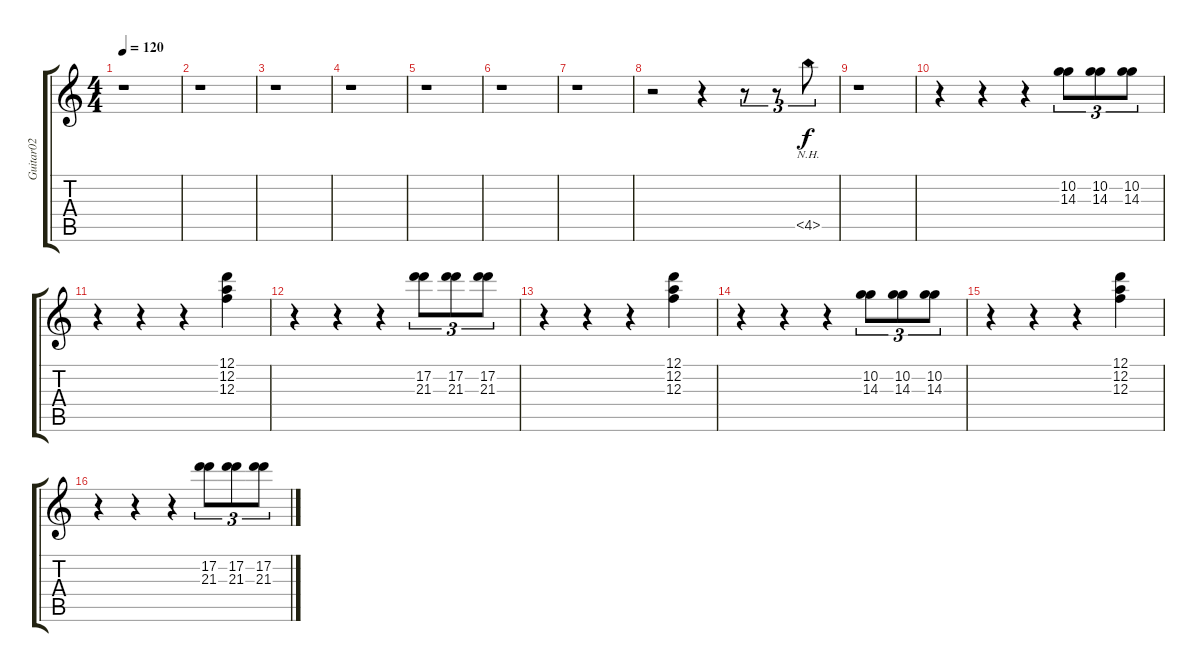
\track ("Guitar02" "Guitar02") {instrument overdrivenguitar}
\staff {score tabs}
\tuning (D4 A3 F3 C3 G2 C2) {hide}
\ts (4 4)
\tempo 120
\clef g2
\ks c
r.1{dy mp} |
r.1 |
r.1 |
r.1 |
r.1 |
r.1 |
r.1 |
r.2 r.4 r.8{tu (3 2)} r.8{tu (3 2)} 4.5{nh}.8{tu (3 2) dy f} |
r.1 |
r.4 r.4 r.4 (10.2 14.3).8{tu (3 2)} (10.2 14.3).8{tu (3 2)} (10.2 14.3).8{tu (3 2)} |
r.4 r.4 r.4 (12.1 12.2 12.3).4 |
r.4 r.4 r.4 (17.2 21.3).8{tu (3 2)} (17.2 21.3).8{tu (3 2)} (17.2 21.3).8{tu (3 2)} |
r.4 r.4 r.4 (12.1 12.2 12.3).4 |
r.4 r.4 r.4 (10.2 14.3).8{tu (3 2)} (10.2 14.3).8{tu (3 2)} (10.2 14.3).8{tu (3 2)} |
r.4 r.4 r.4 (12.1 12.2 12.3).4 |
r.4 r.4 r.4 (17.2 21.3).8{tu (3 2)} (17.2 21.3).8{tu (3 2)} (17.2 21.3).8{tu (3 2)}
